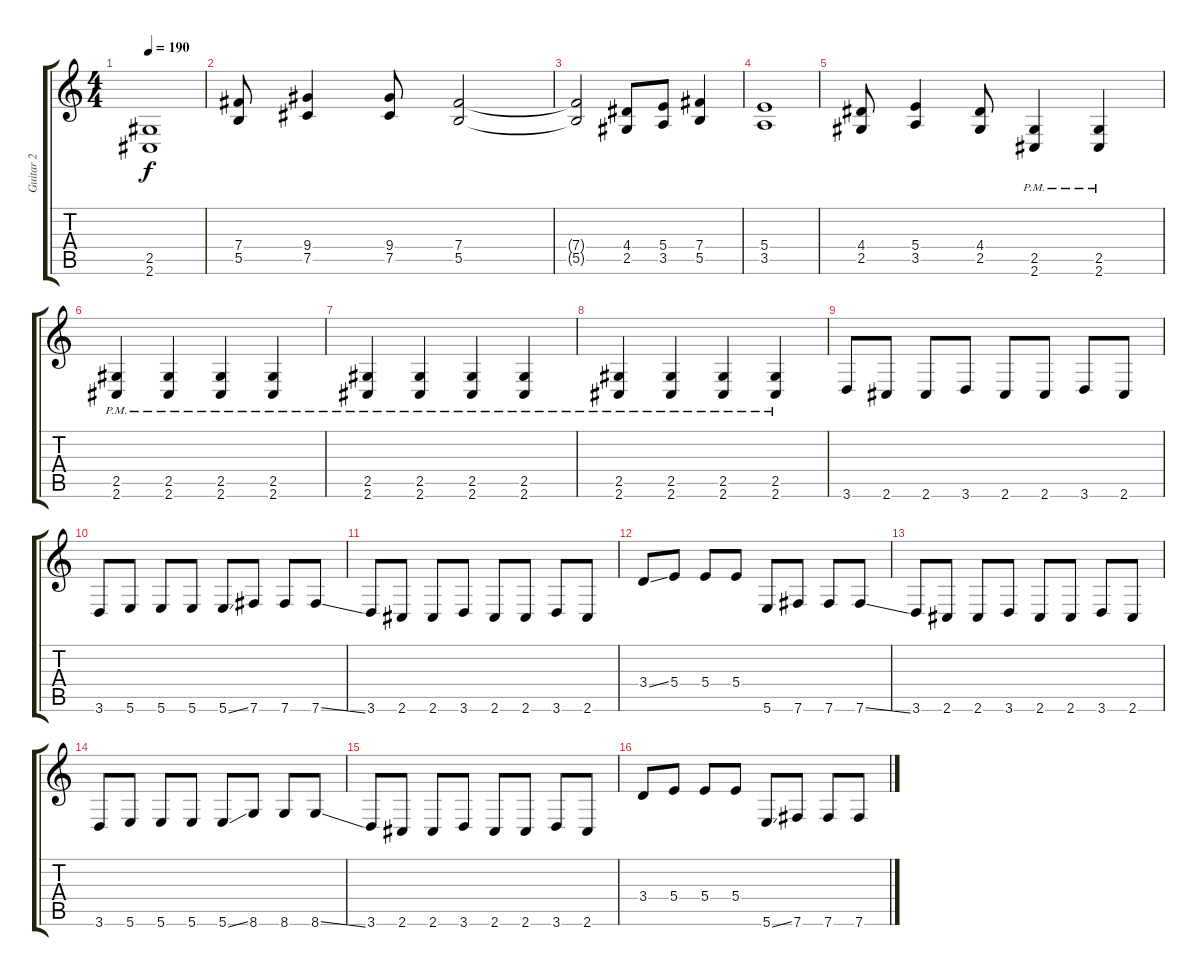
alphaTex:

\track ("Guitar 2" "Guitar 2") {instrument distortionguitar}
\staff {score tabs}
\tuning (Db4 Ab3 E3 B2 Gb2 B1) {hide}
\ts (4 4)
\tempo 190
\clef g2
\ks c
(2.5 2.6).1{dy f instrument distortionguitar} |
(7.4 5.5).8 (9.4 7.5).4 (9.4 7.5).8 (7.4 5.5).2 |
(7.4{t} 5.5{t}).2 (4.4 2.5).8 (5.4 3.5).8 (7.4 5.5).4 |
(5.4 3.5).1 |
(4.4 2.5).8 (5.4 3.5).4 (4.4 2.5).8 (2.5{pm} 2.6{pm}).4 (2.5{pm} 2.6{pm}).4 |
(2.5{pm} 2.6{pm}).4 (2.5{pm} 2.6{pm}).4 (2.5{pm} 2.6{pm}).4 (2.5{pm} 2.6{pm}).4 |
(2.5{pm} 2.6{pm}).4 (2.5{pm} 2.6{pm}).4 (2.5{pm} 2.6{pm}).4 (2.5{pm} 2.6{pm}).4 |
(2.5{pm} 2.6{pm}).4 (2.5{pm} 2.6{pm}).4 (2.5{pm} 2.6{pm}).4 (2.5{pm} 2.6{pm}).4 |
3.6.8 2.6.8 2.6.8 3.6.8 2.6.8 2.6.8 3.6.8 2.6.8 |
3.6.8 5.6.8 5.6.8 5.6.8 5.6{ss}.8 7.6.8 7.6.8 7.6{ss}.8 |
3.6.8 2.6.8 2.6.8 3.6.8 2.6.8 2.6.8 3.6.8 2.6.8 |
3.4{ss}.8 5.4.8 5.4.8 5.4.8 5.6.8 7.6.8 7.6.8 7.6{ss}.8 |
3.6.8 2.6.8 2.6.8 3.6.8 2.6.8 2.6.8 3.6.8 2.6.8 |
3.6.8 5.6.8 5.6.8 5.6.8 5.6{ss}.8 8.6.8 8.6.8 8.6{ss}.8 |
3.6.8 2.6.8 2.6.8 3.6.8 2.6.8 2.6.8 3.6.8 2.6.8 |
3.4.8 5.4.8 5.4.8 5.4.8 5.6{ss}.8 7.6.8 7.6.8 7.6.8
